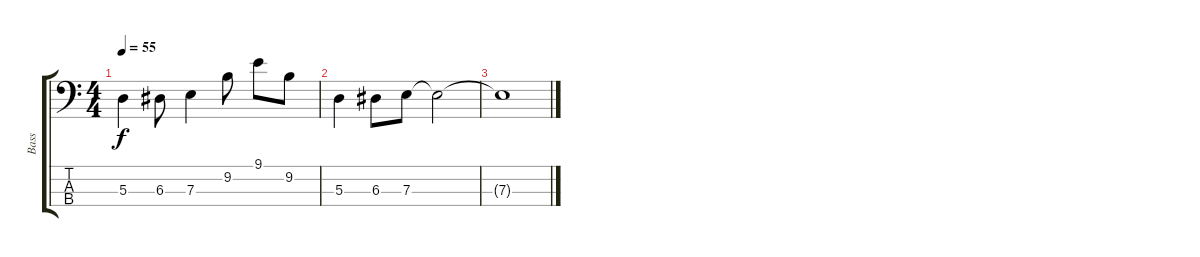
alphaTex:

\track ("Bass" "Bass") {instrument electricbassfinger}
\staff {score tabs}
\tuning (G2 D2 A1 E1) {hide}
\ts (4 4)
\tempo 55
\clef f4
\ks c
5.3.4{dy f} 6.3.8 7.3.4 9.2.8 9.1.8 9.2.8 |
5.3.4 6.3.8 7.3.8 7.3{t}.2{volume 0} |
7.3{t}.1
